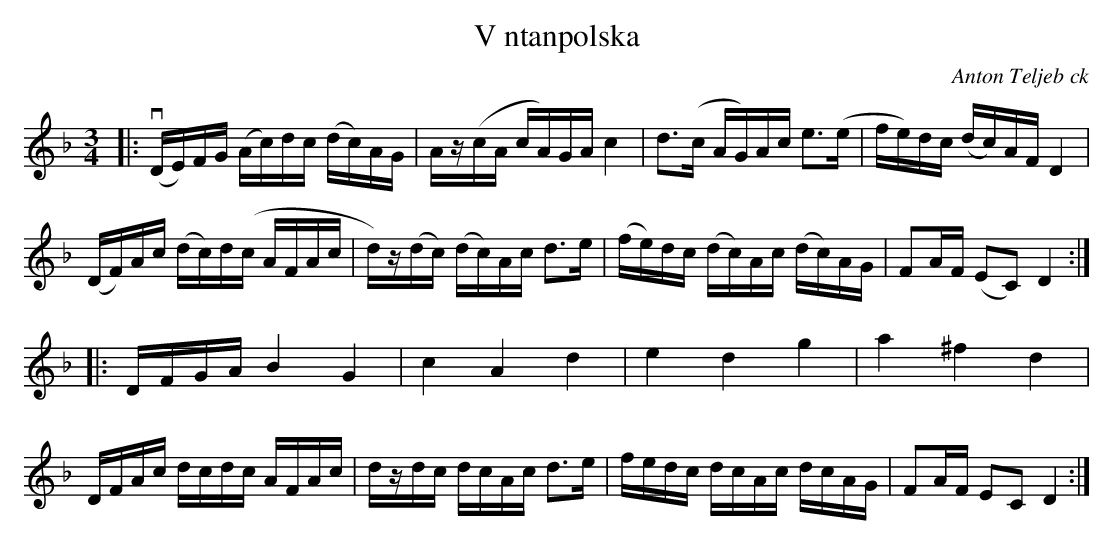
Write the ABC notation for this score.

X:1
T:V ntanpolska
C:Anton Teljeb ck
M:3/4
L:1/16
K:Dm
|:v(DE)FG (Ac)dc (dc)AG | Az(cA cA)GA c4 | d3(c AG)Ac e3(e | fe)dc (dc)AF D4 |
 (DF)Ac (dc)d(c AFAc | d)z(dc) (dc)Ac d3e | (fe)dc (dc)Ac (dc)AG |F2AF  (E2C2) D4 :|
|:DFGA B4 G4 | c4 A4 d4 | e4 d4 g4 | a4 ^f4 d4 |
 DFAc dcdc AFAc | dzdc dcAc d3e | fedc dcAc dcAG |F2AF  E2C2 D4 :|
